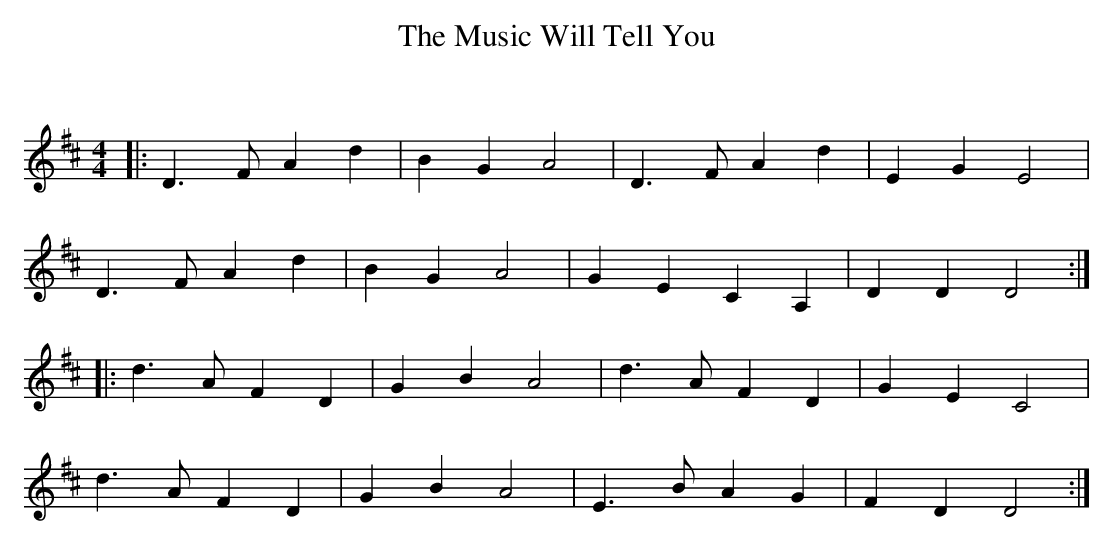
X:1
T: The Music Will Tell You
C:
Q: 232
K:D
M:4/4
L:1/8
|:D3F A2 d2|B2 G2 A4|D3F A2 d2|E2 G2 E4|
D3F A2 d2|B2 G2 A4|G2 E2 C2 A,2|D2 D2 D4:|
|:d3A F2 D2|G2 B2 A4|d3A F2 D2|G2 E2 C4|
d3A F2 D2|G2 B2 A4|E3B A2 G2|F2 D2 D4:|
